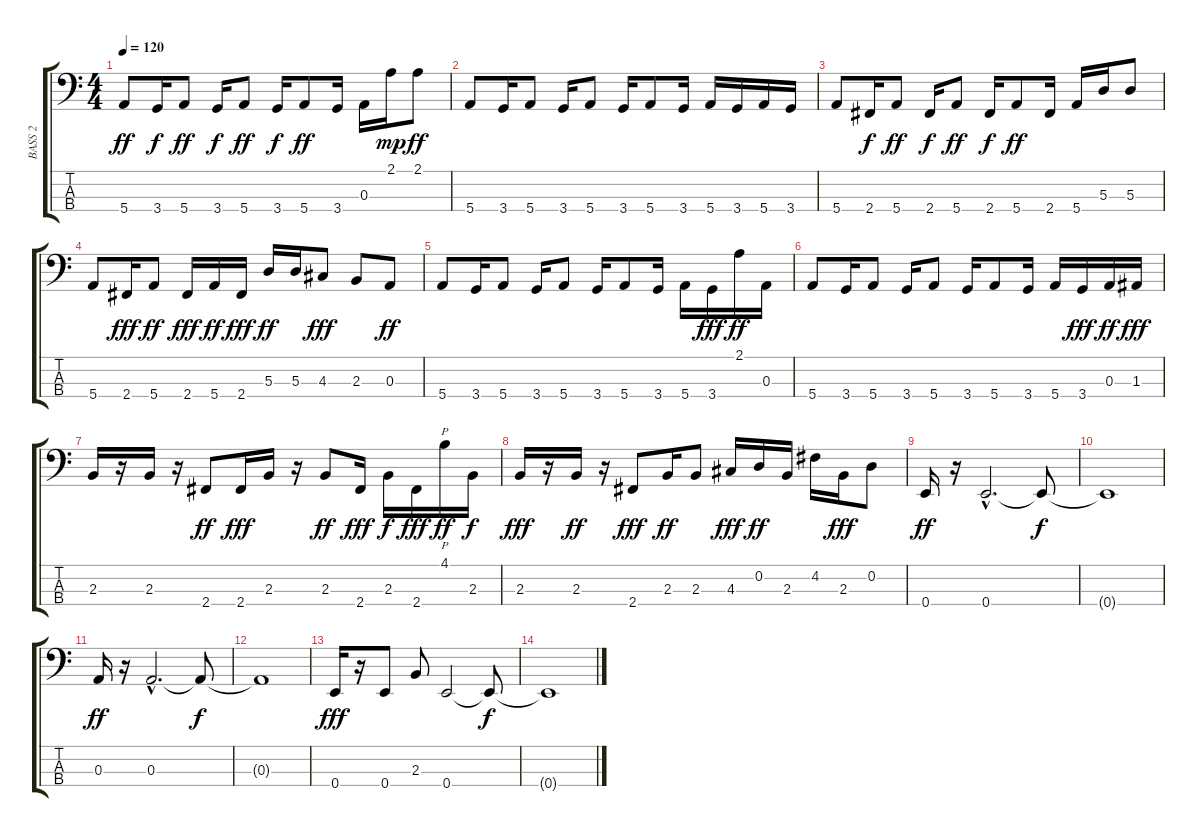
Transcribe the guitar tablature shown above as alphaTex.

\track ("BASS 2" "BASS 2") {instrument electricbassfinger}
\staff {score tabs}
\tuning (G2 D2 A1 E1) {hide}
\ts (4 4)
\tempo 120
\clef f4
\ks c
5.4.8{dy ff} 3.4.16{dy f} 5.4.8{dy ff} 3.4.16{dy f} 5.4.8{dy ff} 3.4.16{dy f} 5.4.8{dy ff} 3.4.16 0.3.16 2.1.16{dy mp} 2.1.8{dy ff} |
5.4.8 3.4.16 5.4.8 3.4.16 5.4.8 3.4.16 5.4.8 3.4.16 5.4.16 3.4.16 5.4.16 3.4.16 |
5.4.8 2.4.16{dy f} 5.4.8{dy ff} 2.4.16{dy f} 5.4.8{dy ff} 2.4.16{dy f} 5.4.8{dy ff} 2.4.16 5.4.16 5.3.16 5.3.8 |
5.4.8 2.4.16{dy fff} 5.4.8{dy ff} 2.4.16{dy fff} 5.4.16{dy ff} 2.4.16{dy fff} 5.3.16{dy ff} 5.3.16 4.3.8{dy fff} 2.3.8 0.3.8{dy ff} |
5.4.8 3.4.16 5.4.8 3.4.16 5.4.8 3.4.16 5.4.8 3.4.16 5.4.16 3.4.16{dy fff} 2.1.16{dy ff} 0.3.16 |
5.4.8 3.4.16 5.4.8 3.4.16 5.4.8 3.4.16 5.4.8 3.4.16 5.4.16 3.4.16{dy fff} 0.3.16{dy ff} 1.3.16{dy fff} |
2.3.16 r.16 2.3.16 r.16 2.4.8{dy ff} 2.4.16{dy fff} 2.3.16 r.16 2.3.8{dy ff} 2.4.16{dy fff} 2.3.16{dy f} 2.4.16{dy fff} 4.1.16{p dy ff} 2.3.16{dy f} |
2.3.16{dy fff} r.16 2.3.16{dy ff} r.16 2.4.8{dy fff} 2.3.16{dy ff} 2.3.8 4.3.16{dy fff} 0.2.16{dy ff} 2.3.16 4.2.16 2.3.16{dy fff} 0.2.8 |
0.4.16{dy ff} r.16 0.4{hac}.2{d} 0.4{t}.8{dy f} |
0.4{t}.1 |
0.3.16{dy ff} r.16 0.3{hac}.2{d} 0.3{t}.8{dy f} |
0.3{t}.1 |
0.4.16{dy fff} r.16 0.4.8 2.3.8 0.4.2 0.4{t}.8{dy f} |
0.4{t}.1
